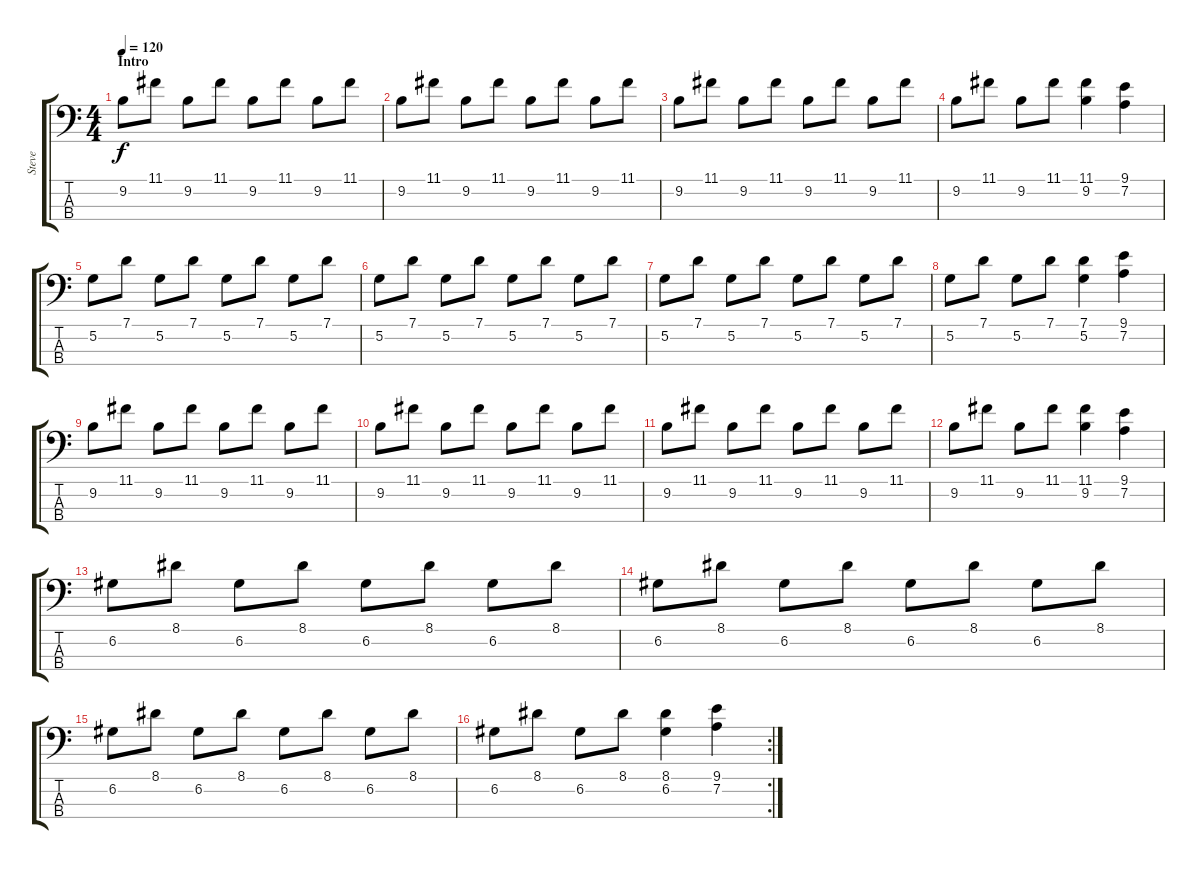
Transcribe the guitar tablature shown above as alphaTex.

\track ("Steve" "Steve") {instrument electricbassfinger}
\staff {score tabs}
\tuning (G2 D2 A1 E1) {hide}
\ts (4 4)
\section ("" "Intro")
\tempo 120
\clef f4
\ks c
9.2.8{dy f instrument electricbassfinger} 11.1.8 9.2.8 11.1.8 9.2.8 11.1.8 9.2.8 11.1.8 |
9.2.8 11.1.8 9.2.8 11.1.8 9.2.8 11.1.8 9.2.8 11.1.8 |
9.2.8 11.1.8 9.2.8 11.1.8 9.2.8 11.1.8 9.2.8 11.1.8 |
9.2.8 11.1.8 9.2.8 11.1.8 (11.1 9.2).4 (9.1 7.2).4 |
5.2.8 7.1.8 5.2.8 7.1.8 5.2.8 7.1.8 5.2.8 7.1.8 |
5.2.8 7.1.8 5.2.8 7.1.8 5.2.8 7.1.8 5.2.8 7.1.8 |
5.2.8 7.1.8 5.2.8 7.1.8 5.2.8 7.1.8 5.2.8 7.1.8 |
5.2.8 7.1.8 5.2.8 7.1.8 (7.1 5.2).4 (9.1 7.2).4 |
9.2.8 11.1.8 9.2.8 11.1.8 9.2.8 11.1.8 9.2.8 11.1.8 |
9.2.8 11.1.8 9.2.8 11.1.8 9.2.8 11.1.8 9.2.8 11.1.8 |
9.2.8 11.1.8 9.2.8 11.1.8 9.2.8 11.1.8 9.2.8 11.1.8 |
9.2.8 11.1.8 9.2.8 11.1.8 (11.1 9.2).4 (9.1 7.2).4 |
6.2.8 8.1.8 6.2.8 8.1.8 6.2.8 8.1.8 6.2.8 8.1.8 |
6.2.8 8.1.8 6.2.8 8.1.8 6.2.8 8.1.8 6.2.8 8.1.8 |
6.2.8 8.1.8 6.2.8 8.1.8 6.2.8 8.1.8 6.2.8 8.1.8 |
\rc 2
6.2.8 8.1.8 6.2.8 8.1.8 (8.1 6.2).4 (9.1 7.2).4
